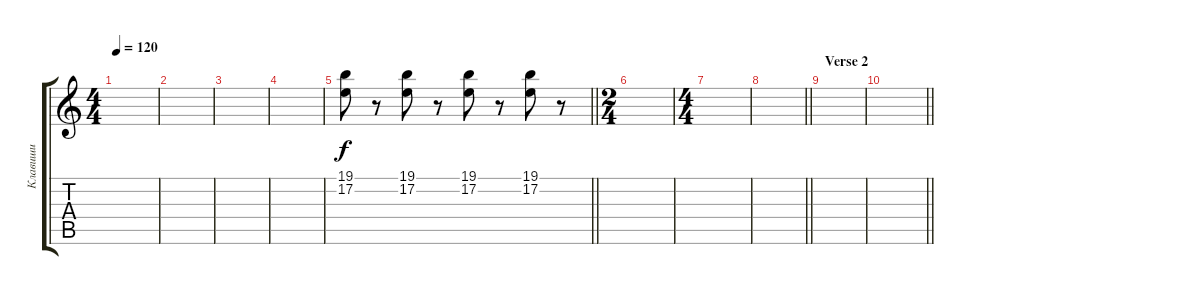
\track ("Клавиши" "Клавиши") {instrument stringensemble1}
\staff {score tabs}
\tuning (E4 B3 G3 D3 A2 E2) {hide}
\ts (4 4)
\tempo 120
\clef g2
\ks c
|
|
|
|
\barLineRight lightlight
(19.1 17.2).8 r.8 (19.1 17.2).8 r.8 (19.1 17.2).8 r.8 (19.1 17.2).8 r.8 |
\ts (2 4)
|
\ts (4 4)
|
\barLineRight lightlight
|
\section ("" "Verse 2")
|
\barLineRight lightlight
